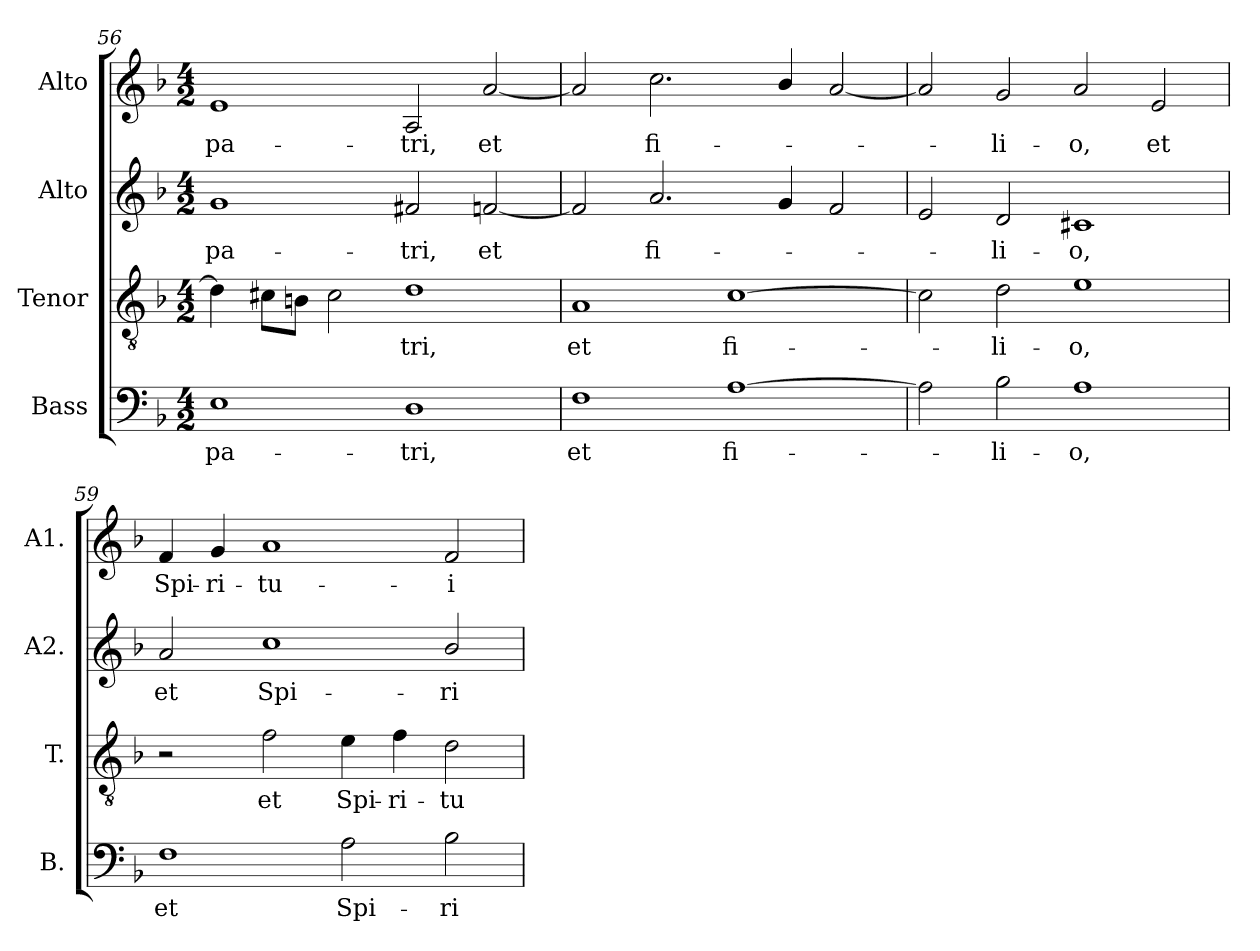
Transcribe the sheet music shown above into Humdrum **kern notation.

**kern	**text	**kern	**text	**kern	**text	**kern	**text
*part4	*part4	*part3	*part3	*part2	*part2	*part1	*part1
*staff4	*staff4	*staff3	*staff3	*staff2	*staff2	*staff1	*staff1
*I"Bass	*	*I"Tenor	*	*I"Alto	*	*I"Alto	*
*I'B.	*	*I'T.	*	*I'A2.	*	*I'A1.	*
*clefF4	*	*clefGv2	*	*clefG2	*	*clefG2	*
*	*	*ITrd7c12	*	*	*	*	*
*k[b-]	*	*k[b-]	*	*k[b-]	*	*k[b-]	*
*F:	*	*F:	*	*F:	*	*F:	*
*M4/2	*	*M4/2	*	*M4/2	*	*M4/2	*
=56	=56	=56	=56	=56	=56	=56	=56
!	!LO:LY:b:color=#000000	!	!	!	!	!	!
!	!	!	!	!	!LO:LY:b:color=#000000	!	!
!	!	!	!	!	!	!	!LO:LY:b:color=#000000
1Ei	pa-	4Di\]	.	1gi	pa-	1ei	pa-
.	.	8C#Xi\L	.	.	.	.	.
.	.	8BBni\J	.	.	.	.	.
.	.	2C#i\	.	.	.	.	.
!	!LO:LY:b:color=#000000	!	!	!	!	!	!
!	!	!	!LO:LY:b:color=#000000	!	!	!	!
!	!	!	!	!	!LO:LY:b:color=#000000	!	!
!	!	!	!	!	!	!	!LO:LY:b:color=#000000
1Di	-tri,	1Di	-tri,	2f#Xi/	-tri,	2Ai/	-tri,
!	!	!	!	!	!LO:LY:b:color=#000000	!	!
!	!	!	!	!	!	!	!LO:LY:b:color=#000000
.	.	.	.	[2fni/	et	[2ai/	et
=57	=57	=57	=57	=57	=57	=57	=57
!	!LO:LY:b:color=#000000	!	!	!	!	!	!
!	!	!	!LO:LY:b:color=#000000	!	!	!	!
1Fi	et	1AAi	et	2fi/]	.	2ai/]	.
!	!	!	!	!	!LO:LY:b:color=#000000	!	!
!	!	!	!	!	!	!	!LO:LY:b:color=#000000
.	.	.	.	2.ai/	fi-	2.cci\	fi-
!	!LO:LY:b:color=#000000	!	!	!	!	!	!
!	!	!	!LO:LY:b:color=#000000	!	!	!	!
[1Ai	fi-	[1Ci	fi-	.	.	.	.
.	.	.	.	4gi/	.	4b-i/	.
.	.	.	.	2fi/	.	[2ai/	.
=58	=58	=58	=58	=58	=58	=58	=58
2Ai\]	.	2Ci\]	.	2ei/	.	2ai/]	.
!	!LO:LY:b:color=#000000	!	!	!	!	!	!
!	!	!	!LO:LY:b:color=#000000	!	!	!	!
!	!	!	!	!	!LO:LY:b:color=#000000	!	!
!	!	!	!	!	!	!	!LO:LY:b:color=#000000
2B-i\	-li-	2Di\	-li-	2di/	-li-	2gi/	-li-
!	!LO:LY:b:color=#000000	!	!	!	!	!	!
!	!	!	!LO:LY:b:color=#000000	!	!	!	!
!	!	!	!	!	!LO:LY:b:color=#000000	!	!
!	!	!	!	!	!	!	!LO:LY:b:color=#000000
1Ai	-o,	1Ei	-o,	1c#Xi	-o,	2ai/	-o,
!	!	!	!	!	!	!	!LO:LY:b:color=#000000
.	.	.	.	.	.	2ei/	et
=59	=59	=59	=59	=59	=59	=59	=59
!	!LO:LY:b:color=#000000	!	!	!	!	!	!
!	!	!	!	!	!LO:LY:b:color=#000000	!	!
!	!	!	!	!	!	!	!LO:LY:b:color=#000000
1Fi	et	2r	.	2ai/	et	4fi/	Spi-
!	!	!	!	!	!	!	!LO:LY:b:color=#000000
.	.	.	.	.	.	4gi/	-ri-
!	!	!	!LO:LY:b:color=#000000	!	!	!	!
!	!	!	!	!	!LO:LY:b:color=#000000	!	!
!	!	!	!	!	!	!	!LO:LY:b:color=#000000
.	.	2Fi\	et	1cci	Spi-	1ai	-tu-
!	!LO:LY:b:color=#000000	!	!	!	!	!	!
!	!	!	!LO:LY:b:color=#000000	!	!	!	!
2Ai\	Spi-	4Ei\	Spi-	.	.	.	.
!	!	!	!LO:LY:b:color=#000000	!	!	!	!
.	.	4Fi\	-ri-	.	.	.	.
!	!LO:LY:b:color=#000000	!	!	!	!	!	!
!	!	!	!LO:LY:b:color=#000000	!	!	!	!
!	!	!	!	!	!LO:LY:b:color=#000000	!	!
!	!	!	!	!	!	!	!LO:LY:b:color=#000000
2B-i\	-ri-	2Di\	-tu-	2b-i/	-ri-	2fi/	-i
=	=	=	=	=	=	=	=
*-	*-	*-	*-	*-	*-	*-	*-
